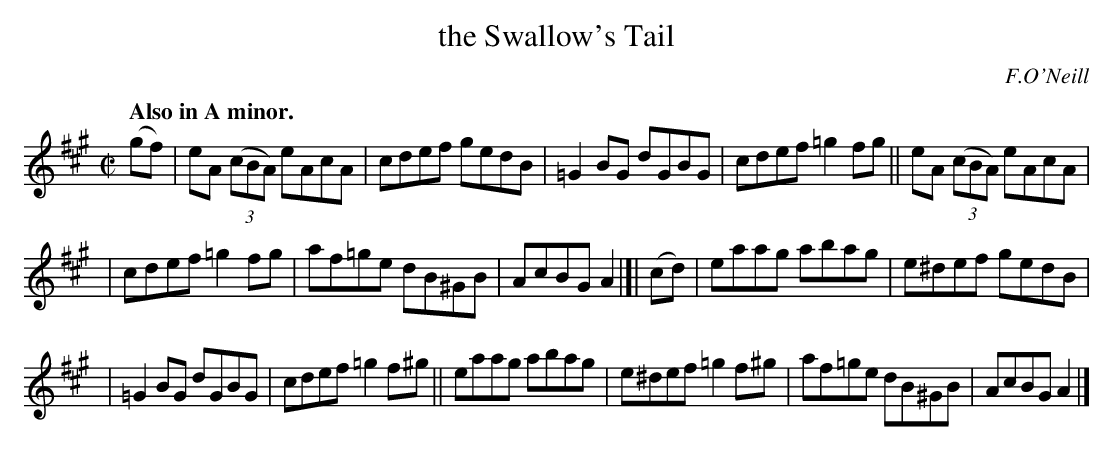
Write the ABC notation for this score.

X:1
T: the Swallow's Tail
Q: "Also in A minor."
O: F.O'Neill
M: C|
L: 1/8
K: A
(gf) | eA (3(cBA) eAcA | cdef gedB | =G2BG dGBG | cdef =g2fg || eA (3(cBA) eAcA |
| cdef =g2fg | af=ge dB^GB | AcBGA2 |[| (cd) | eaag abag | e^def gedB |
| =G2BG dGBG | cdef =g2f^g || eaag abag | e^def =g2f^g | af=ge dB^GB | AcBGA2 |]
